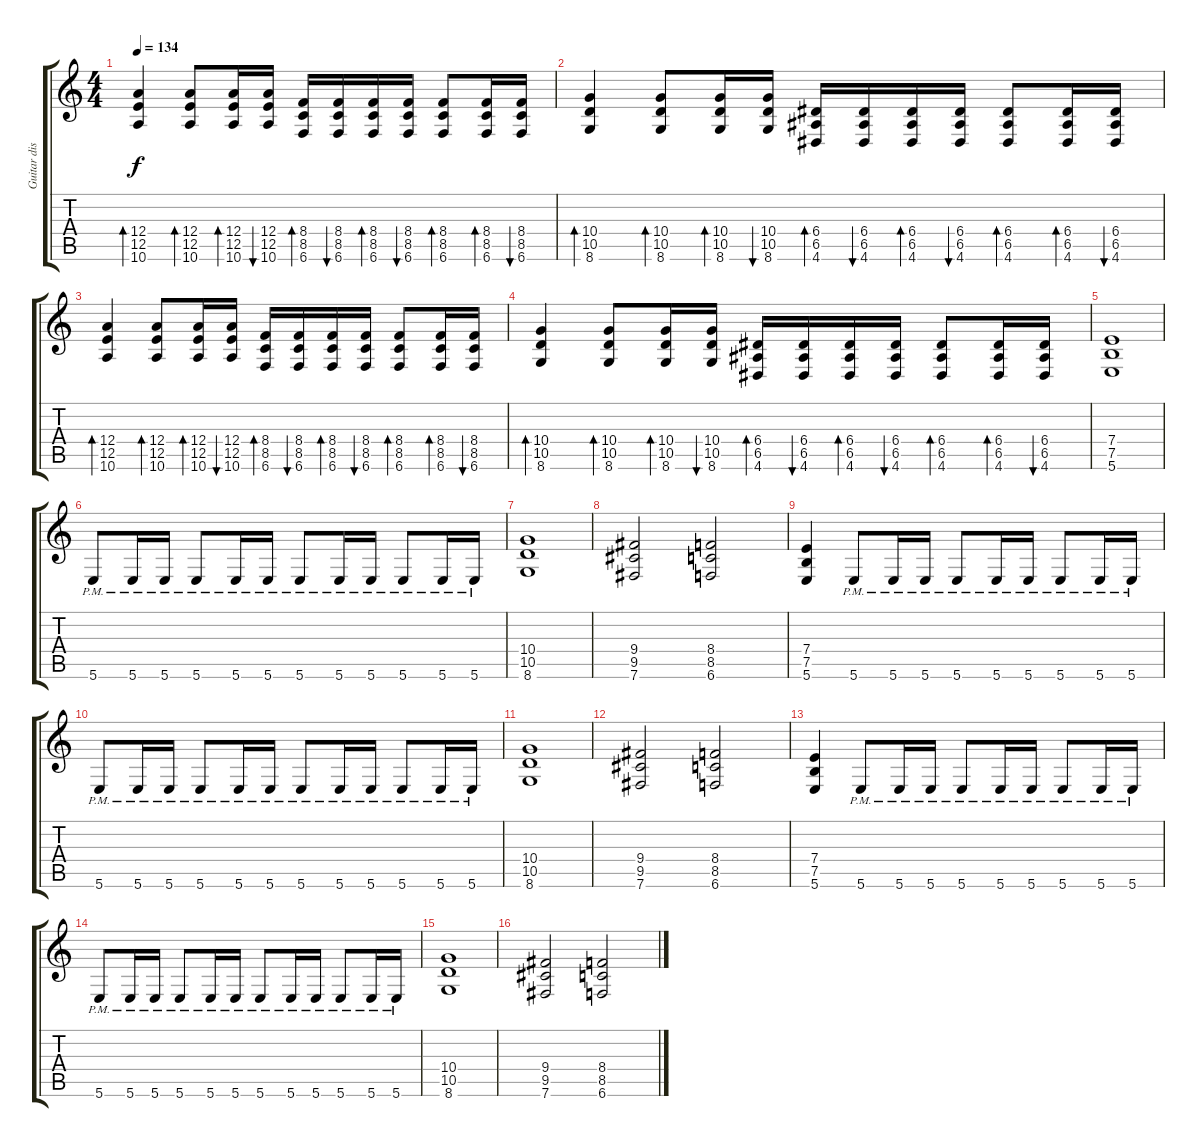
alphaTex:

\track ("Guitar distortion 1" "Guitar dis") {instrument distortionguitar}
\staff {score tabs}
\tuning (B3 Gb3 D3 A2 E2 B1) {hide}
\ts (4 4)
\tempo 134
\clef g2
\ks c
(12.4 12.5 10.6).4{bd 60 dy f} (12.4 12.5 10.6).8{bd 60} (12.4 12.5 10.6).16{bd 60} (12.4 12.5 10.6).16{bu 60} (8.4 8.5 6.6).16{bd 60} (8.4 8.5 6.6).16{bu 60} (8.4 8.5 6.6).16{bd 60} (8.4 8.5 6.6).16{bu 60} (8.4 8.5 6.6).8{bd 60} (8.4 8.5 6.6).16{bd 60} (8.4 8.5 6.6).16{bu 60} |
(10.4 10.5 8.6).4{bd 60} (10.4 10.5 8.6).8{bd 60} (10.4 10.5 8.6).16{bd 60} (10.4 10.5 8.6).16{bu 60} (6.4 6.5 4.6).16{bd 60} (6.4 6.5 4.6).16{bu 60} (6.4 6.5 4.6).16{bd 60} (6.4 6.5 4.6).16{bu 60} (6.4 6.5 4.6).8{bd 60} (6.4 6.5 4.6).16{bd 60} (6.4 6.5 4.6).16{bu 60} |
(12.4 12.5 10.6).4{bd 60} (12.4 12.5 10.6).8{bd 60} (12.4 12.5 10.6).16{bd 60} (12.4 12.5 10.6).16{bu 60} (8.4 8.5 6.6).16{bd 60} (8.4 8.5 6.6).16{bu 60} (8.4 8.5 6.6).16{bd 60} (8.4 8.5 6.6).16{bu 60} (8.4 8.5 6.6).8{bd 60} (8.4 8.5 6.6).16{bd 60} (8.4 8.5 6.6).16{bu 60} |
(10.4 10.5 8.6).4{bd 60} (10.4 10.5 8.6).8{bd 60} (10.4 10.5 8.6).16{bd 60} (10.4 10.5 8.6).16{bu 60} (6.4 6.5 4.6).16{bd 60} (6.4 6.5 4.6).16{bu 60} (6.4 6.5 4.6).16{bd 60} (6.4 6.5 4.6).16{bu 60} (6.4 6.5 4.6).8{bd 60} (6.4 6.5 4.6).16{bd 60} (6.4 6.5 4.6).16{bu 60} |
(7.4 7.5 5.6).1 |
5.6{pm}.8 5.6{pm}.16 5.6{pm}.16 5.6{pm}.8 5.6{pm}.16 5.6{pm}.16 5.6{pm}.8 5.6{pm}.16 5.6{pm}.16 5.6{pm}.8 5.6{pm}.16 5.6{pm}.16 |
(10.4 10.5 8.6).1 |
(9.4 9.5 7.6).2 (8.4 8.5 6.6).2 |
(7.4 7.5 5.6).4 5.6{pm}.8 5.6{pm}.16 5.6{pm}.16 5.6{pm}.8 5.6{pm}.16 5.6{pm}.16 5.6{pm}.8 5.6{pm}.16 5.6{pm}.16 |
5.6{pm}.8 5.6{pm}.16 5.6{pm}.16 5.6{pm}.8 5.6{pm}.16 5.6{pm}.16 5.6{pm}.8 5.6{pm}.16 5.6{pm}.16 5.6{pm}.8 5.6{pm}.16 5.6{pm}.16 |
(10.4 10.5 8.6).1 |
(9.4 9.5 7.6).2 (8.4 8.5 6.6).2 |
(7.4 7.5 5.6).4 5.6{pm}.8 5.6{pm}.16 5.6{pm}.16 5.6{pm}.8 5.6{pm}.16 5.6{pm}.16 5.6{pm}.8 5.6{pm}.16 5.6{pm}.16 |
5.6{pm}.8 5.6{pm}.16 5.6{pm}.16 5.6{pm}.8 5.6{pm}.16 5.6{pm}.16 5.6{pm}.8 5.6{pm}.16 5.6{pm}.16 5.6{pm}.8 5.6{pm}.16 5.6{pm}.16 |
(10.4 10.5 8.6).1 |
(9.4 9.5 7.6).2 (8.4 8.5 6.6).2
